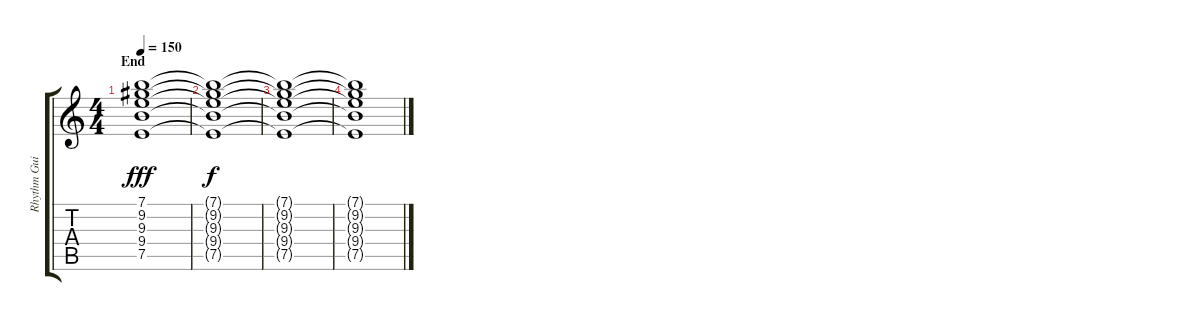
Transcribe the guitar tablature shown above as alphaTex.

\track ("Rhythm Guitar" "Rhythm Gui") {instrument distortionguitar}
\staff {score tabs}
\tuning (E4 B3 G3 D3 A2 E2) {hide}
\ts (4 4)
\section ("" "End")
\tempo 150
\clef g2
\ks c
(7.1 9.2 9.3 9.4 7.5).1{dy fff} |
(7.1{t} 9.2{t} 9.3{t} 9.4{t} 7.5{t}).1{dy f} |
(7.1{t} 9.2{t} 9.3{t} 9.4{t} 7.5{t}).1 |
(7.1{t} 9.2{t} 9.3{t} 9.4{t} 7.5{t}).1
